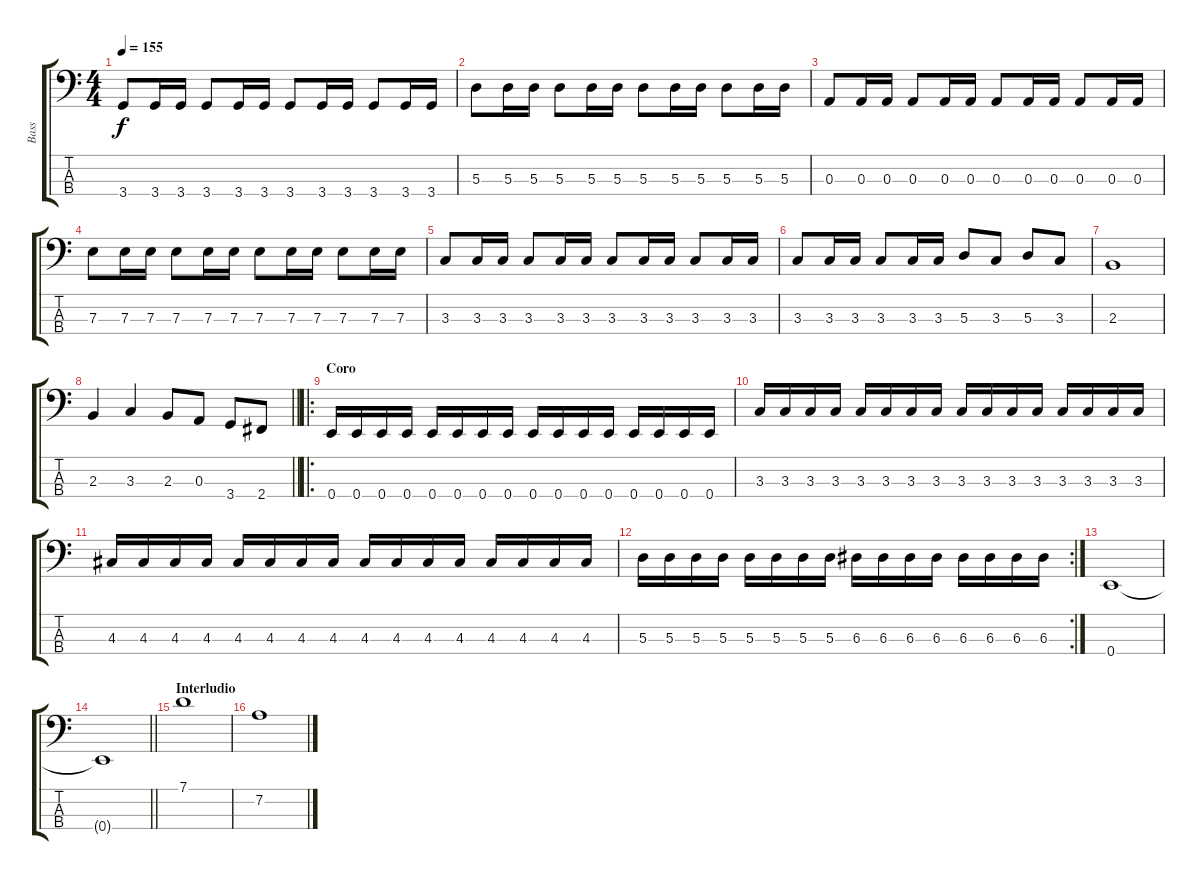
\track ("Bass" "Bass") {instrument electricbassfinger}
\staff {score tabs}
\tuning (G2 D2 A1 E1) {hide}
\ts (4 4)
\tempo 155
\clef f4
\ks c
3.4.8{dy f} 3.4.16 3.4.16 3.4.8 3.4.16 3.4.16 3.4.8 3.4.16 3.4.16 3.4.8 3.4.16 3.4.16 |
5.3.8 5.3.16 5.3.16 5.3.8 5.3.16 5.3.16 5.3.8 5.3.16 5.3.16 5.3.8 5.3.16 5.3.16 |
0.3.8 0.3.16 0.3.16 0.3.8 0.3.16 0.3.16 0.3.8 0.3.16 0.3.16 0.3.8 0.3.16 0.3.16 |
7.3.8 7.3.16 7.3.16 7.3.8 7.3.16 7.3.16 7.3.8 7.3.16 7.3.16 7.3.8 7.3.16 7.3.16 |
3.3.8 3.3.16 3.3.16 3.3.8 3.3.16 3.3.16 3.3.8 3.3.16 3.3.16 3.3.8 3.3.16 3.3.16 |
3.3.8 3.3.16 3.3.16 3.3.8 3.3.16 3.3.16 5.3.8 3.3.8 5.3.8 3.3.8 |
2.3.1 |
\barLineRight lightlight
2.3.4 3.3.4 2.3.8 0.3.8 3.4.8 2.4.8 |
\ro
\section ("" "Coro")
0.4.16 0.4.16 0.4.16 0.4.16 0.4.16 0.4.16 0.4.16 0.4.16 0.4.16 0.4.16 0.4.16 0.4.16 0.4.16 0.4.16 0.4.16 0.4.16 |
3.3.16 3.3.16 3.3.16 3.3.16 3.3.16 3.3.16 3.3.16 3.3.16 3.3.16 3.3.16 3.3.16 3.3.16 3.3.16 3.3.16 3.3.16 3.3.16 |
4.3.16 4.3.16 4.3.16 4.3.16 4.3.16 4.3.16 4.3.16 4.3.16 4.3.16 4.3.16 4.3.16 4.3.16 4.3.16 4.3.16 4.3.16 4.3.16 |
\rc 2
5.3.16 5.3.16 5.3.16 5.3.16 5.3.16 5.3.16 5.3.16 5.3.16 6.3.16 6.3.16 6.3.16 6.3.16 6.3.16 6.3.16 6.3.16 6.3.16 |
0.4.1 |
\barLineRight lightlight
0.4{t}.1 |
\section ("" "Interludio")
7.1.1{volume 10 instrument orchestrahit} |
7.2.1
